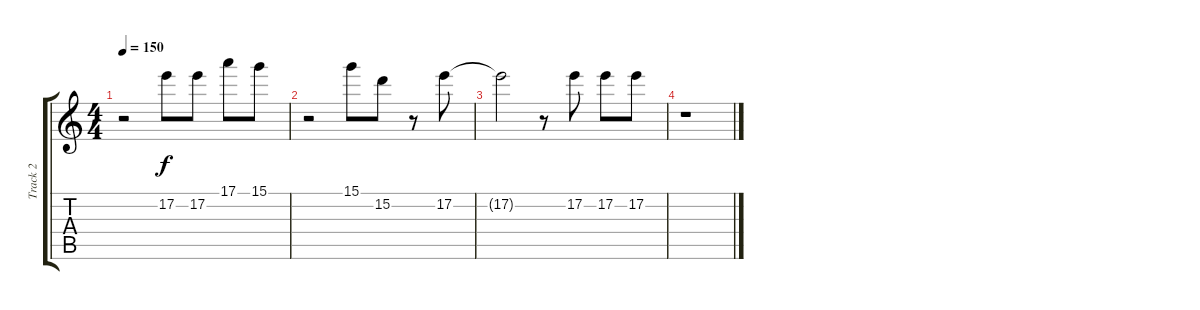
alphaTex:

\track ("Track 2" "Track 2") {instrument distortionguitar}
\staff {score tabs}
\tuning (E4 B3 G3 D3 A2 E2) {hide}
\ts (4 4)
\tempo 150
\clef g2
\ks c
r.2{dy f} 17.2.8 17.2.8 17.1.8 15.1.8 |
r.2 15.1.8 15.2.8 r.8 17.2.8 |
17.2{t}.2 r.8 17.2.8 17.2.8 17.2.8 |
r.1
